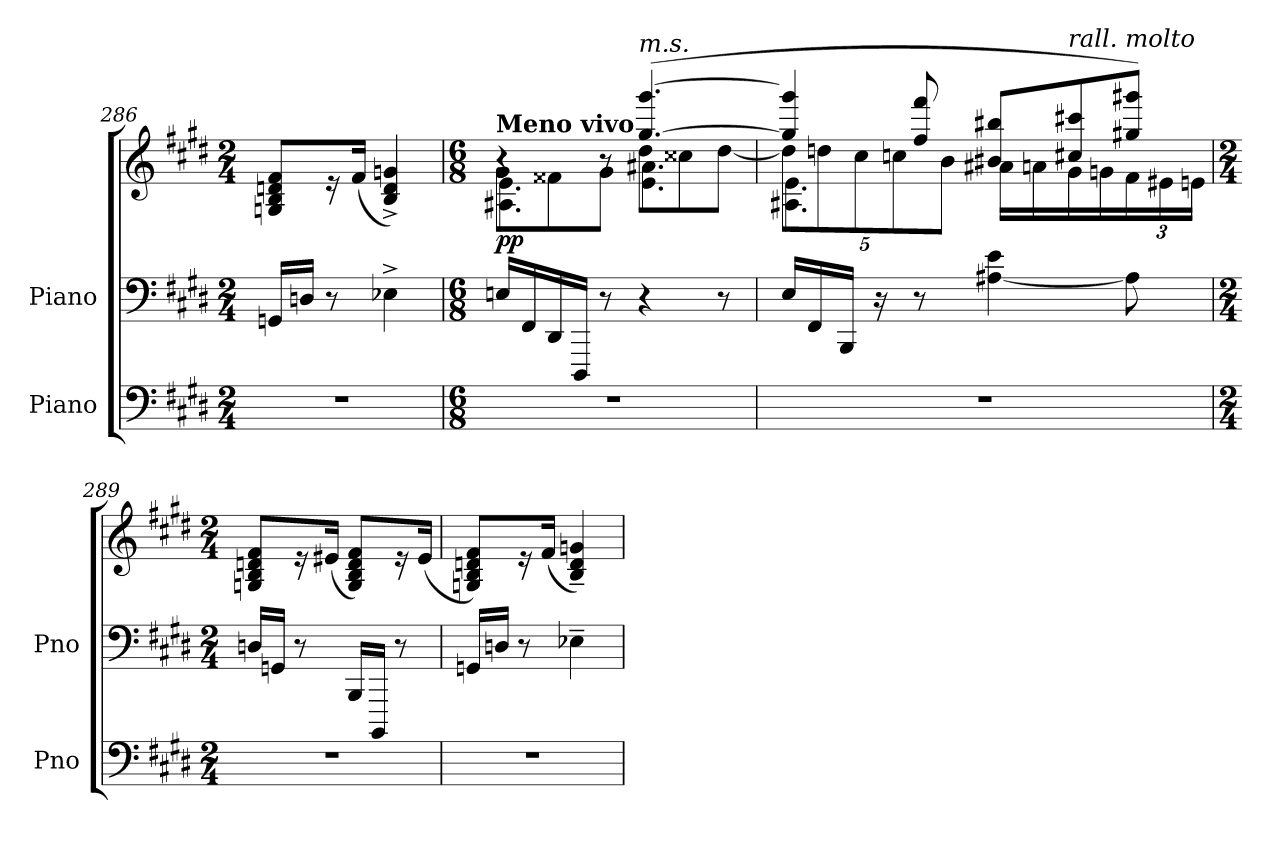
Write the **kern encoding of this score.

**kern	**kern	**kern	**dynam
*part2	*part1	*part1	*part1
*staff3	*staff2	*staff1	*staff1/2
*I"Piano	*I"Piano	*	*
*I'Pno	*I'Pno	*	*
*clefF4	*clefF4	*clefG2	*
*k[f#c#g#d#]	*k[f#c#g#d#]	*k[f#c#g#d#]	*
*M2/4	*M2/4	*M2/4	*
=286	=286	=286	=286
2r	16GGn/LL	8Gn/ 8B/ 8dn/ 8f#/L	.
.	16Dn/JJ	.	.
.	8r	16r	.
.	.	(16f#/Jk	.
.	4E-X^\	4B/^ 4d/^ 4gn/^)	.
=287	=287	=287	=287
*M6/8	*M6/8	*M6/8	*
*	*	*^	*
*	*	*	*^	*
!	!	!LO:TX:a:B:t=Meno vivo	!	!	!
!	!	!	!	!	!LO:DY:b
2.r	16En/LL	4r	8g#\L	4.A#X\ 4.e\	pp
.	16FF#/	.	.	.	.
.	16DD#/	.	8f##X\	.	.
.	16DDD#/JJ	.	.	.	.
.	8r	8r	8g#\J	.	.
!	!	!LO:TX:a:i:t=m.s.	!	!	!
.	4r	([4.gg#/ [4.ggg#/	8dd#\L	4.e\ 4.a#X\	.
.	.	.	8cc##X\	.	.
.	8r	.	[8dd#\J	.	.
=288	=288	=288	=288	=288	=288
*	*	*	*Xbrackettup	*	*
2.r	16E/LL	4gg#/] 4ggg#/]	40%3dd#\L]	4.A#X\ 4.e\	.
.	16FF#/	.	.	.	.
.	.	.	40%3ddn\	.	.
.	16BBB/JJ	.	.	.	.
.	.	.	40%3cc#\	.	.
.	16r	.	.	.	.
.	.	.	40%3ccn\	.	.
.	8r	8ff#/ 8fff#/	.	.	.
.	.	.	40%3b\J	.	.
.	[4A#X\ 4e\	8b#X/ 8bb#X/L	16a#X\LL	4.ryy	.
.	.	.	16an\	.	.
!	!	!LO:TX:a:i:t=rall. molto	!	!	!
.	.	8cc#X/ 8ccc#X/	16g#\	.	.
.	.	.	16gn\	.	.
.	8A#\]	8gg#X/ 8ggg#X/J)	24f#\	.	.
.	.	.	24e#X\	.	.
.	.	.	24en\JJ	.	.
*	*	*v	*v	*v	*
!!LO:LB:g=z
=289	=289	=289	=289
*M2/4	*M2/4	*M2/4	*
*	*	*^	*
!	!	!LO:TX:a:B:t=Allegro	!	!
!	!	!LO:TX:b:t=con una ebbrezza fantastica	!	!
!	!	!LO:TX:a:i:t=ritard.	!	!
*	*	*v	*v	*
2r	16Dn/LL	8Gn/ 8B/ 8dn/ 8f#/L	.
.	16GGn/JJ	.	.
.	8r	16r	.
.	.	(16e#X/Jk	.
.	16BBB/LL	8G/ 8B/ 8d/ 8f#/L)	.
.	16BBBB/JJ	.	.
.	8r	16r	.
.	.	(16e#/Jk	.
=290	=290	=290	=290
2r	16GGn/LL	8Gn/ 8B/ 8dn/ 8f#/L)	.
.	16Dn/JJ	.	.
.	8r	16r	.
.	.	(16f#/Jk	.
.	4E-X~\	4B/~ 4d/~ 4gn/~)	.
=	=	=	=
*-	*-	*-	*-
